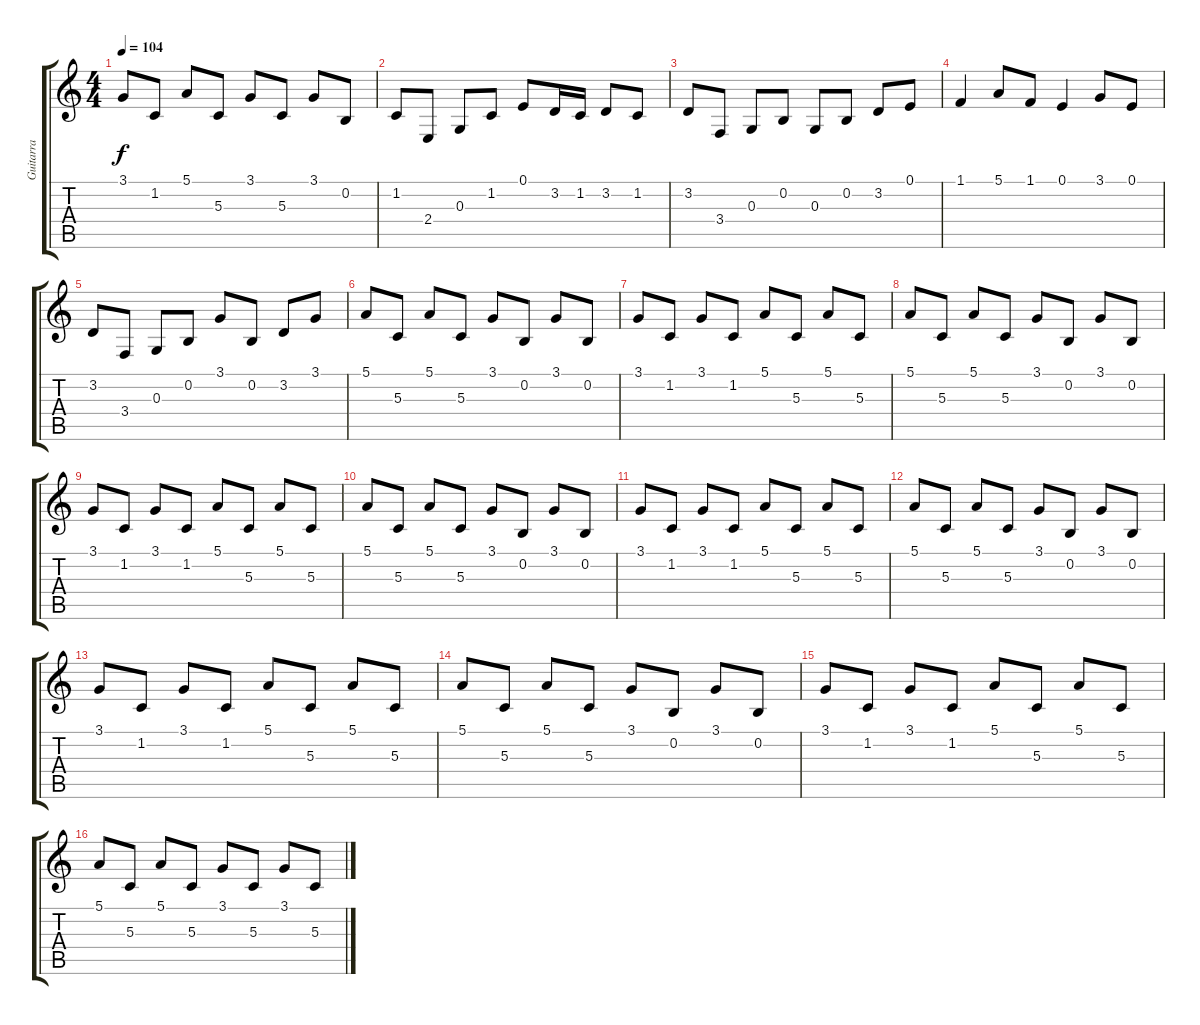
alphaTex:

\track ("Guitarra" "Guitarra") {instrument acousticgrandpiano}
\staff {score tabs}
\tuning (E4 B3 G3 D3 A2 E2) {hide}
\ts (4 4)
\tempo 104
\clef g2
\ks c
3.1.8{dy f} 1.2.8 5.1.8 5.3.8 3.1.8 5.3.8 3.1.8 0.2.8 |
1.2.8 2.4.8 0.3.8 1.2.8 0.1.8 3.2.16 1.2.16 3.2.8 1.2.8 |
3.2.8 3.4.8 0.3.8 0.2.8 0.3.8 0.2.8 3.2.8 0.1.8 |
1.1.4 5.1.8 1.1.8 0.1.4 3.1.8 0.1.8 |
3.2.8 3.4.8 0.3.8 0.2.8 3.1.8 0.2.8 3.2.8 3.1.8 |
5.1.8 5.3.8 5.1.8 5.3.8 3.1.8 0.2.8 3.1.8 0.2.8 |
3.1.8 1.2.8 3.1.8 1.2.8 5.1.8 5.3.8 5.1.8 5.3.8 |
5.1.8 5.3.8 5.1.8 5.3.8 3.1.8 0.2.8 3.1.8 0.2.8 |
3.1.8 1.2.8 3.1.8 1.2.8 5.1.8 5.3.8 5.1.8 5.3.8 |
5.1.8 5.3.8 5.1.8 5.3.8 3.1.8 0.2.8 3.1.8 0.2.8 |
3.1.8 1.2.8 3.1.8 1.2.8 5.1.8 5.3.8 5.1.8 5.3.8 |
5.1.8 5.3.8 5.1.8 5.3.8 3.1.8 0.2.8 3.1.8 0.2.8 |
3.1.8 1.2.8 3.1.8 1.2.8 5.1.8 5.3.8 5.1.8 5.3.8 |
5.1.8 5.3.8 5.1.8 5.3.8 3.1.8 0.2.8 3.1.8 0.2.8 |
3.1.8 1.2.8 3.1.8 1.2.8 5.1.8 5.3.8 5.1.8 5.3.8 |
5.1.8 5.3.8 5.1.8 5.3.8 3.1.8 5.3.8 3.1.8 5.3.8
